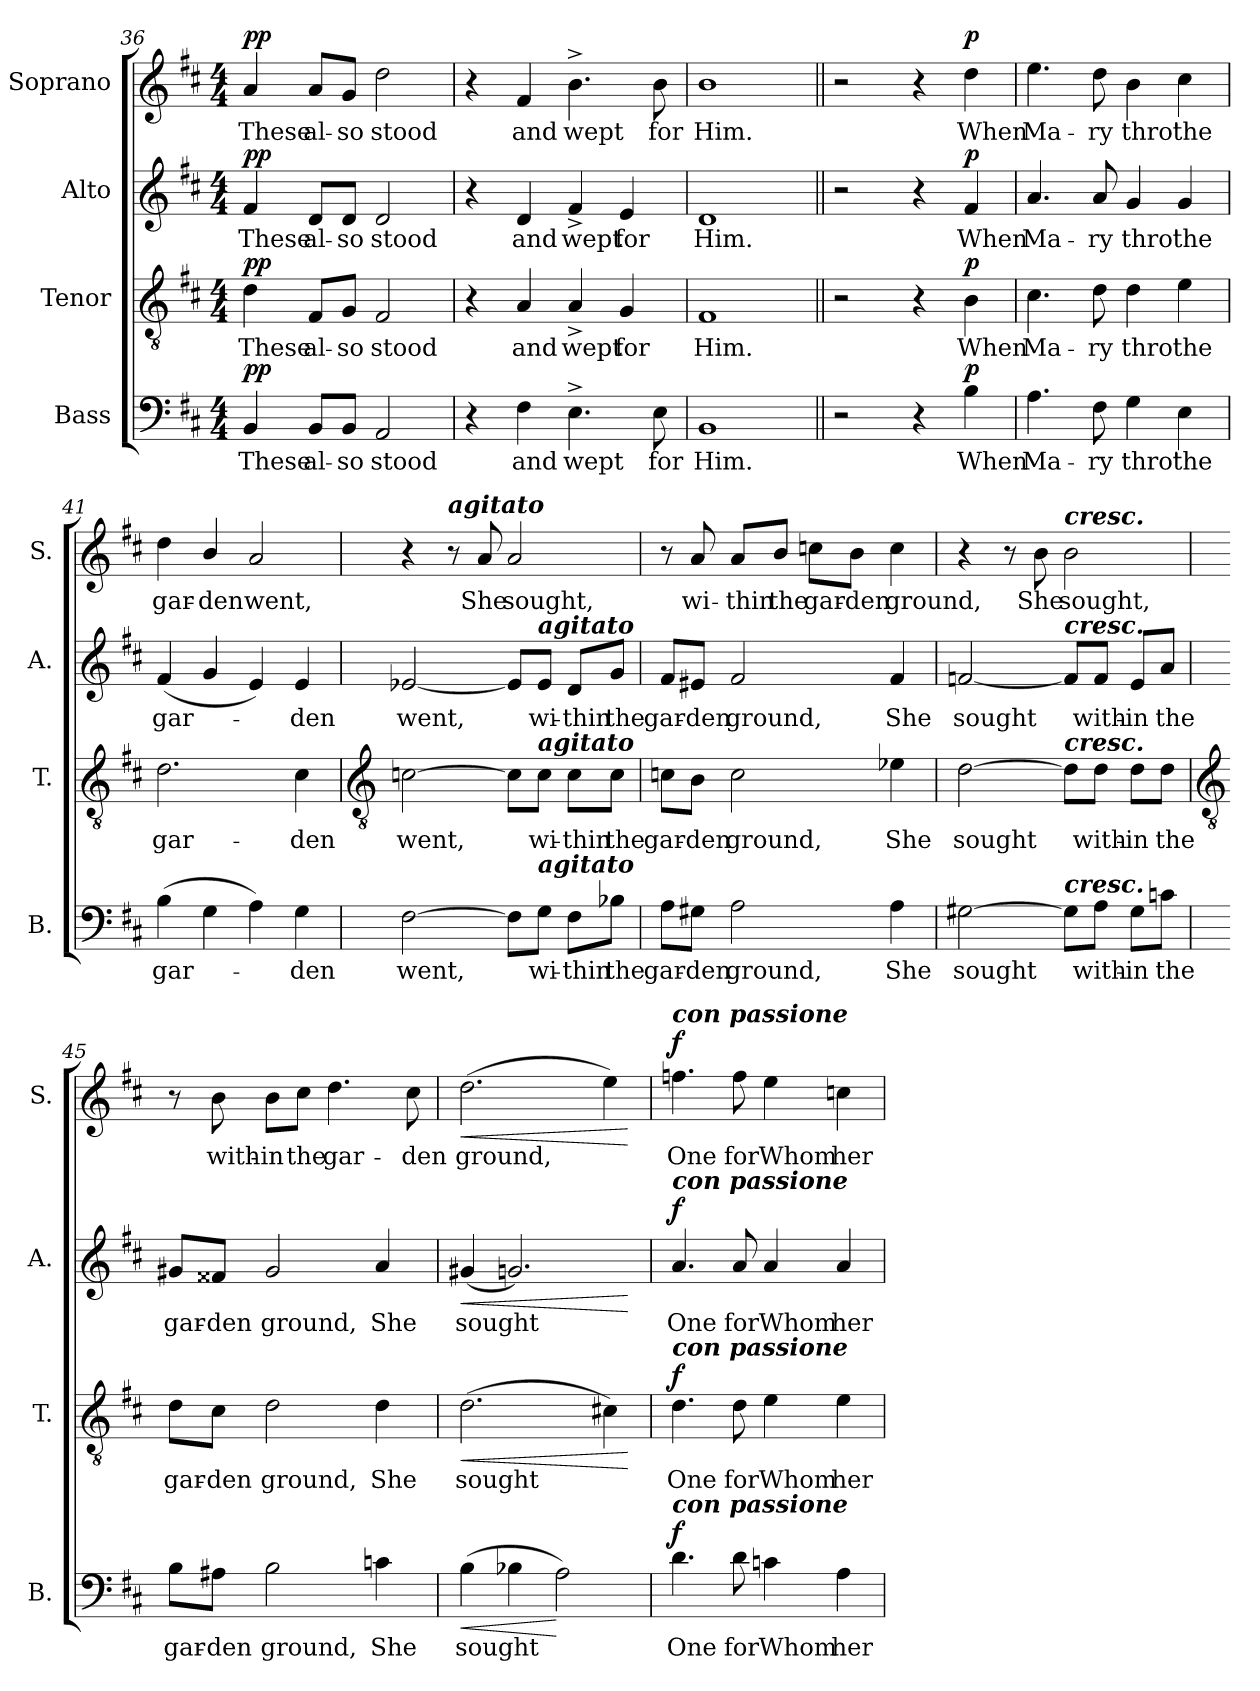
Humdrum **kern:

**kern	**text	**dynam	**kern	**text	**dynam	**kern	**text	**dynam	**kern	**text	**dynam
*part4	*part4	*part4	*part3	*part3	*part3	*part2	*part2	*part2	*part1	*part1	*part1
*staff4	*staff4	*staff4	*staff3	*staff3	*staff3	*staff2	*staff2	*staff2	*staff1	*staff1	*staff1
*I"Bass	*	*	*I"Tenor	*	*	*I"Alto	*	*	*I"Soprano	*	*
*I'B.	*	*	*I'T.	*	*	*I'A.	*	*	*I'S.	*	*
!!LO:LB:g=z
*clefF4	*	*	*clefGv2	*	*	*clefG2	*	*	*clefG2	*	*
*k[f#c#]	*	*	*k[f#c#]	*	*	*k[f#c#]	*	*	*k[f#c#]	*	*
*D:	*	*	*D:	*	*	*D:	*	*	*D:	*	*
*M4/4	*	*	*M4/4	*	*	*M4/4	*	*	*M4/4	*	*
=36	=36	=36	=36	=36	=36	=36	=36	=36	=36	=36	=36
!	!LO:LY:b	!LO:DY:b	!	!LO:LY:b	!LO:DY:b	!	!LO:LY:b	!LO:DY:b	!	!LO:LY:b	!LO:DY:b
4BB	These	pp	4d	These	pp	4f#	These	pp	4a	These	pp
!	!LO:LY:b	!	!	!LO:LY:b	!	!	!LO:LY:b	!	!	!LO:LY:b	!
8BB/L	al-	.	8F#/L	al-	.	8d/L	al-	.	8a/L	al-	.
!	!LO:LY:b	!	!	!LO:LY:b	!	!	!LO:LY:b	!	!	!LO:LY:b	!
8BB/J	-so	.	8G/J	-so	.	8d/J	-so	.	8g/J	-so	.
!	!LO:LY:b	!	!	!LO:LY:b	!	!	!LO:LY:b	!	!	!LO:LY:b	!
2AA	stood	.	2F#	stood	.	2d	stood	.	2dd	stood	.
=37	=37	=37	=37	=37	=37	=37	=37	=37	=37	=37	=37
4r	.	.	4r	.	.	4r	.	.	4r	.	.
!	!LO:LY:b	!	!	!LO:LY:b	!	!	!LO:LY:b	!	!	!LO:LY:b	!
4F#	and	.	4A	and	.	4d	and	.	4f#	and	.
!	!LO:LY:b	!	!	!LO:LY:b	!	!	!LO:LY:b	!	!	!LO:LY:b	!
4.E^	wept	.	4A^	wept	.	4f#^	wept	.	4.b^	wept	.
!	!	!	!	!LO:LY:b	!	!	!LO:LY:b	!	!	!	!
.	.	.	4G	for	.	4e	for	.	.	.	.
!	!LO:LY:b	!	!	!	!	!	!	!	!	!LO:LY:b	!
8E	for	.	.	.	.	.	.	.	8b	for	.
=38	=38	=38	=38	=38	=38	=38	=38	=38	=38	=38	=38
!	!LO:LY:b	!	!	!LO:LY:b	!	!	!LO:LY:b	!	!	!LO:LY:b	!
1BB	Him.	.	1F#	Him.	.	1d	Him.	.	1b	Him.	.
=39||	=39||	=39||	=39||	=39||	=39||	=39||	=39||	=39||	=39||	=39||	=39||
2r	.	.	2r	.	.	2r	.	.	2r	.	.
4r	.	.	4r	.	.	4r	.	.	4r	.	.
!	!LO:LY:b	!LO:DY:b	!	!LO:LY:b	!LO:DY:b	!	!LO:LY:b	!LO:DY:b	!	!LO:LY:b	!LO:DY:b
4B	When	p	4B	When	p	4f#	When	p	4dd	When	p
=40	=40	=40	=40	=40	=40	=40	=40	=40	=40	=40	=40
!	!LO:LY:b	!	!	!LO:LY:b	!	!	!LO:LY:b	!	!	!LO:LY:b	!
4.A	Ma-	.	4.c#	Ma-	.	4.a	Ma-	.	4.ee	Ma-	.
!	!LO:LY:b	!	!	!LO:LY:b	!	!	!LO:LY:b	!	!	!LO:LY:b	!
8F#	-ry	.	8d	-ry	.	8a	-ry	.	8dd	-ry	.
!	!LO:LY:b	!	!	!LO:LY:b	!	!	!LO:LY:b	!	!	!LO:LY:b	!
4G	thro'	.	4d	thro'	.	4g	thro'	.	4b	thro'	.
!	!LO:LY:b	!	!	!LO:LY:b	!	!	!LO:LY:b	!	!	!LO:LY:b	!
4E	the	.	4e	the	.	4g	the	.	4cc#	the	.
=41	=41	=41	=41	=41	=41	=41	=41	=41	=41	=41	=41
!	!LO:LY:b	!	!	!LO:LY:b	!	!	!LO:LY:b	!	!	!LO:LY:b	!
(>4B	gar-	.	2.d	gar-	.	(<4f#	gar-	.	4dd	gar-	.
!	!	!	!	!	!	!	!	!	!	!LO:LY:b	!
4G	.	.	.	.	.	4g	.	.	4b/	-den	.
!	!	!	!	!	!	!	!	!	!	!LO:LY:b	!
4A)	.	.	.	.	.	4e)	.	.	2a	went,	.
!	!LO:LY:b	!	!	!LO:LY:b	!	!	!LO:LY:b	!	!	!	!
4G	den	.	4c#	-den	.	4e	den	.	.	.	.
!!LO:LB:g=z
=42	=42	=42	=42	=42	=42	=42	=42	=42	=42	=42	=42
*	*	*	*clefGv2	*	*	*	*	*	*	*	*
!	!LO:LY:b	!	!	!LO:LY:b	!	!	!LO:LY:b	!	!	!	!
[2F#	went,	.	[2cn	went,	.	[2e-X	went,	.	4r	.	.
!	!	!	!	!	!	!	!	!	!LO:TX:a:Bi:t=agitato	!	!
.	.	.	.	.	.	.	.	.	8r	.	.
!	!	!	!	!	!	!	!	!	!	!LO:LY:b	!
.	.	.	.	.	.	.	.	.	8a	She	.
!	!	!	!	!	!	!	!	!	!	!LO:LY:b	!
8F#\L]	.	.	8c\L]	.	.	8e-/L]	.	.	2a	sought,	.
!	!	!	!	!	!	!LO:TX:a:Bi:t=agitato	!	!	!	!	!
!	!	!	!LO:TX:a:Bi:t=agitato	!	!	!	!	!	!	!	!
!LO:TX:a:Bi:t=agitato	!	!	!	!	!	!	!	!	!	!	!
!	!LO:LY:b	!	!	!LO:LY:b	!	!	!LO:LY:b	!	!	!	!
8G\J	wi-	.	8c\J	wi-	.	8e-/J	wi-	.	.	.	.
!	!LO:LY:b	!	!	!LO:LY:b	!	!	!LO:LY:b	!	!	!	!
8F#\L	-thin	.	8c\L	-thin	.	8d/L	-thin	.	.	.	.
!	!LO:LY:b	!	!	!LO:LY:b	!	!	!LO:LY:b	!	!	!	!
8B-X\J	the	.	8c\J	the	.	8g/J	the	.	.	.	.
=43	=43	=43	=43	=43	=43	=43	=43	=43	=43	=43	=43
!	!LO:LY:b	!	!	!LO:LY:b	!	!	!LO:LY:b	!	!	!	!
8A\L	gar-	.	8cn\L	gar-	.	8f#/L	gar-	.	8r	.	.
!	!LO:LY:b	!	!	!LO:LY:b	!	!	!LO:LY:b	!	!	!LO:LY:b	!
8G#X\J	-den	.	8B\J	-den	.	8e#X/J	-den	.	8a	wi-	.
!	!LO:LY:b	!	!	!LO:LY:b	!	!	!LO:LY:b	!	!	!LO:LY:b	!
2A	ground,	.	2c	ground,	.	2f#	ground,	.	8a/L	-thin	.
!	!	!	!	!	!	!	!	!	!	!LO:LY:b	!
.	.	.	.	.	.	.	.	.	8b/J	the	.
!	!	!	!	!	!	!	!	!	!	!LO:LY:b	!
.	.	.	.	.	.	.	.	.	8ccn\L	gar-	.
!	!	!	!	!	!	!	!	!	!	!LO:LY:b	!
.	.	.	.	.	.	.	.	.	8b\J	-den	.
!	!LO:LY:b	!	!	!LO:LY:b	!	!	!LO:LY:b	!	!	!LO:LY:b	!
4A	She	.	4e-X	She	.	4f#	She	.	4cc	ground,	.
=44	=44	=44	=44	=44	=44	=44	=44	=44	=44	=44	=44
!	!LO:LY:b	!	!	!LO:LY:b	!	!	!LO:LY:b	!	!	!	!
[2G#X	sought	.	[2d	sought	.	[2fn	sought	.	4r	.	.
.	.	.	.	.	.	.	.	.	8r	.	.
!	!	!	!	!	!	!	!	!	!	!LO:LY:b	!
.	.	.	.	.	.	.	.	.	8b	She	.
!	!	!	!	!	!	!	!	!	!LO:TX:a:Bi:t=cresc.	!	!
!	!	!	!	!	!	!LO:TX:a:Bi:t=cresc.	!	!	!	!	!
!	!	!	!LO:TX:a:Bi:t=cresc.	!	!	!	!	!	!	!	!
!LO:TX:a:Bi:t=cresc.	!	!	!	!	!	!	!	!	!	!	!
!	!	!	!	!	!	!	!	!	!	!LO:LY:b	!
8G#\L]	.	.	8d\L]	.	.	8f/L]	.	.	2b	sought,	.
!	!LO:LY:b	!	!	!LO:LY:b	!	!	!LO:LY:b	!	!	!	!
8A\J	with-	.	8d\J	with-	.	8f/J	with-	.	.	.	.
!	!LO:LY:b	!	!	!LO:LY:b	!	!	!LO:LY:b	!	!	!	!
8G#\L	-in	.	8d\L	-in	.	8e/L	-in	.	.	.	.
!	!LO:LY:b	!	!	!LO:LY:b	!	!	!LO:LY:b	!	!	!	!
8cn\J	the	.	8d\J	the	.	8a/J	the	.	.	.	.
!!LO:LB:g=z
=45	=45	=45	=45	=45	=45	=45	=45	=45	=45	=45	=45
*	*	*	*clefGv2	*	*	*	*	*	*	*	*
!	!LO:LY:b	!	!	!LO:LY:b	!	!	!LO:LY:b	!	!	!	!
8B\L	gar-	.	8d\L	gar-	.	8g#X/L	gar-	.	8r	.	.
!	!LO:LY:b	!	!	!LO:LY:b	!	!	!LO:LY:b	!	!	!LO:LY:b	!
8A#X\J	-den	.	8c#\J	-den	.	8f##X/J	-den	.	8b	with-	.
!	!LO:LY:b	!	!	!LO:LY:b	!	!	!LO:LY:b	!	!	!LO:LY:b	!
2B	ground,	.	2d	ground,	.	2g#	ground,	.	8b\L	-in	.
!	!	!	!	!	!	!	!	!	!	!LO:LY:b	!
.	.	.	.	.	.	.	.	.	8cc#\J	the	.
!	!	!	!	!	!	!	!	!	!	!LO:LY:b	!
.	.	.	.	.	.	.	.	.	4.dd	gar-	.
!	!LO:LY:b	!	!	!LO:LY:b	!	!	!LO:LY:b	!	!	!	!
4cn	She	.	4d	She	.	4a	She	.	.	.	.
!	!	!	!	!	!	!	!	!	!	!LO:LY:b	!
.	.	.	.	.	.	.	.	.	8cc#	-den	.
=46	=46	=46	=46	=46	=46	=46	=46	=46	=46	=46	=46
!	!LO:LY:b	!LO:HP:b	!	!LO:LY:b	!LO:HP:b	!	!LO:LY:b	!LO:HP:b	!	!LO:LY:b	!LO:HP:b
(>4B	sought	<	(>2.d	sought	<	(<4g#X	sought	<	(>2.dd	ground,	<
4B-X	.	.	.	.	.	2.gn)	.	.	.	.	.
2A)	.	[	.	.	.	.	.	.	.	.	.
.	.	.	4c#X)	.	.	.	.	.	4ee)	.	.
.	.	.	.	.	[	.	.	[	.	.	[
=47	=47	=47	=47	=47	=47	=47	=47	=47	=47	=47	=47
!	!	!	!	!	!	!	!	!	!LO:TX:a:Bi:t=con passione	!	!
!	!	!	!	!	!	!LO:TX:a:Bi:t=con passione	!	!	!	!	!
!	!	!	!LO:TX:a:Bi:t=con passione	!	!	!	!	!	!	!	!
!LO:TX:a:Bi:t=con passione	!	!	!	!	!	!	!	!	!	!	!
!	!LO:LY:b	!LO:DY:b	!	!LO:LY:b	!LO:DY:b	!	!LO:LY:b	!LO:DY:b	!	!LO:LY:b	!LO:DY:b
4.d	One	f	4.d	One	f	4.a	One	f	4.ffn	One	f
!	!LO:LY:b	!	!	!LO:LY:b	!	!	!LO:LY:b	!	!	!LO:LY:b	!
8d	for	.	8d	for	.	8a	for	.	8ff	for	.
!	!LO:LY:b	!	!	!LO:LY:b	!	!	!LO:LY:b	!	!	!LO:LY:b	!
4cn	Whom	.	4e	Whom	.	4a	Whom	.	4ee	Whom	.
!	!LO:LY:b	!	!	!LO:LY:b	!	!	!LO:LY:b	!	!	!LO:LY:b	!
4A	her	.	4e	her	.	4a	her	.	4ccn	her	.
=	=	=	=	=	=	=	=	=	=	=	=
*-	*-	*-	*-	*-	*-	*-	*-	*-	*-	*-	*-
